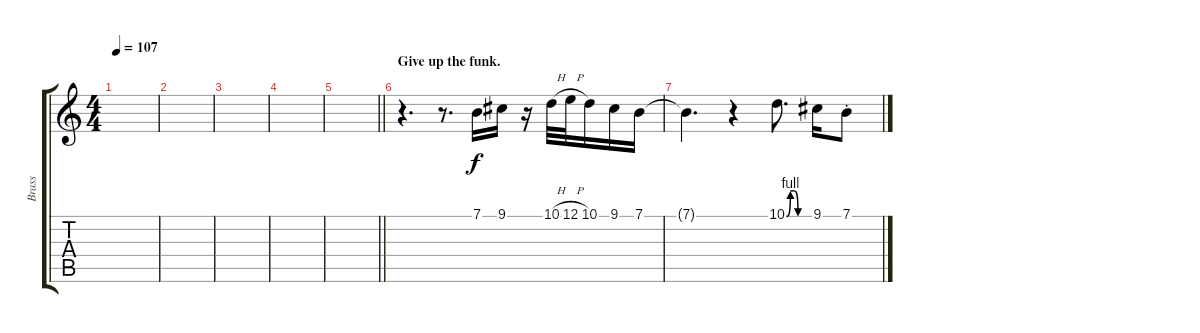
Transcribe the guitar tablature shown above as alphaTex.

\track ("Brass" "Brass") {instrument brasssection bank 255}
\staff {score tabs}
\tuning (E4 B3 G3 D3 A2 E2) {hide}
\ts (4 4)
\tempo 107
\clef g2
\ks c
|
|
|
|
\barLineRight lightlight
|
\section ("" "Give up the funk.")
r.4{d} r.8{d} 7.1.16 9.1.16 r.16 10.1{h}.32 12.1{h}.32 10.1.16 9.1.16 7.1.16 |
7.1{t}.4{d} r.4 10.1{be (custom 0 0 10 4 20 4 30 0 60 0)}.8{d} 9.1.16 7.1{st}.8
